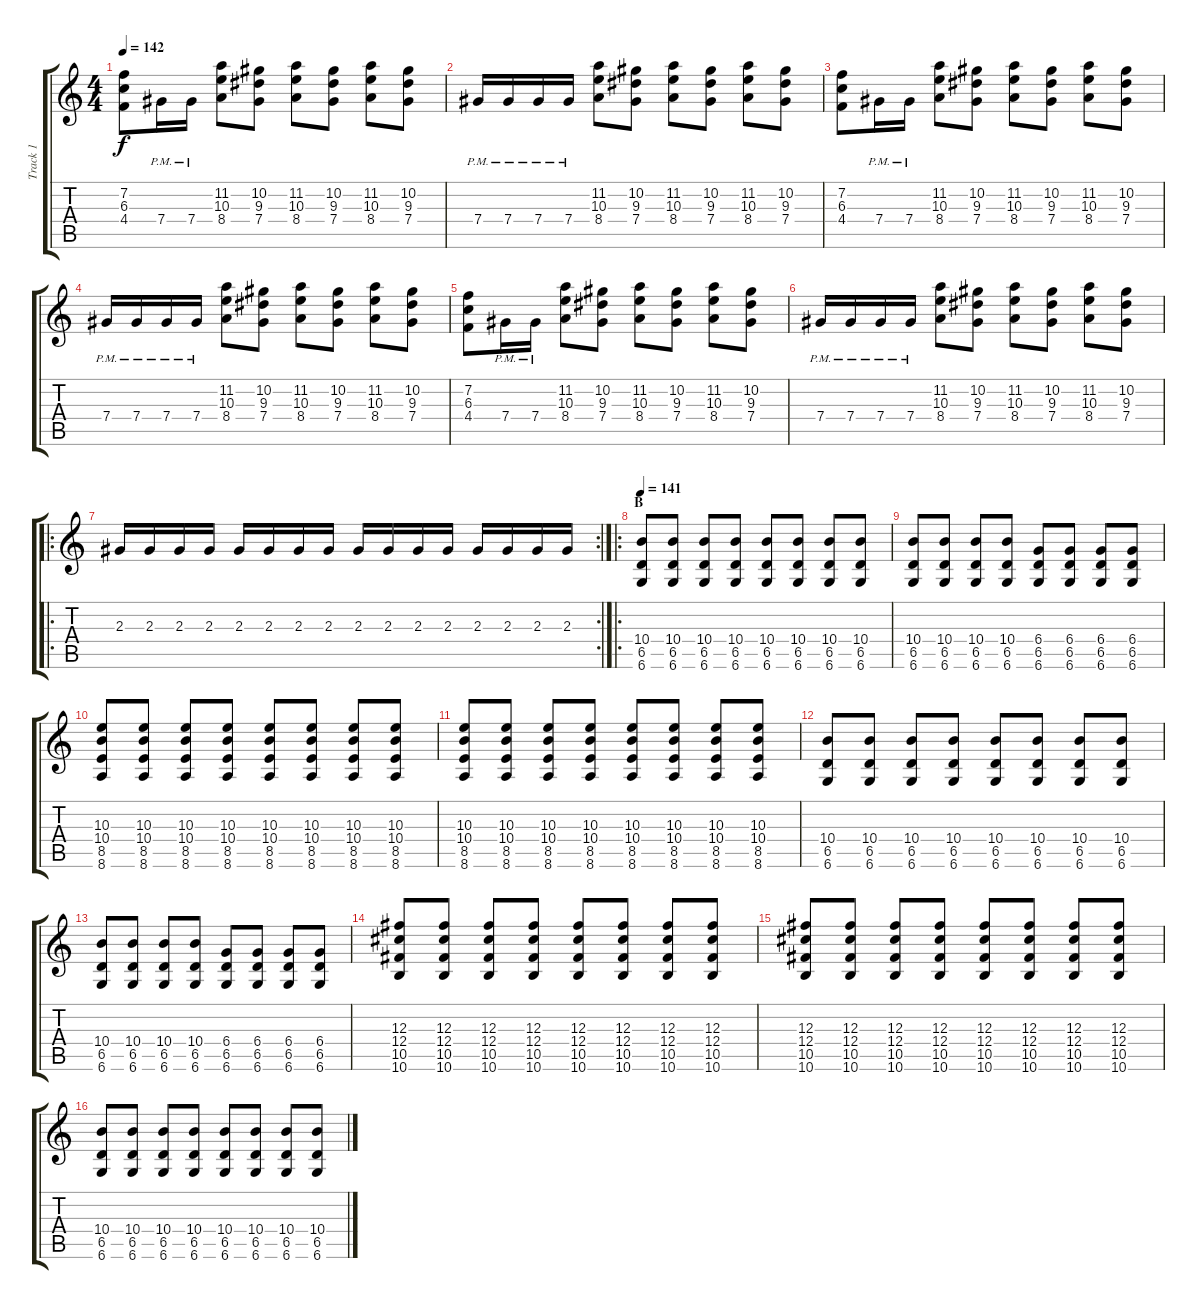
\track ("Track 1" "Track 1") {instrument distortionguitar}
\staff {score tabs}
\tuning (Eb4 Bb3 Gb3 Db3 Ab2 Db2) {hide}
\ts (4 4)
\tempo 142
\clef g2
\ks c
(7.2 6.3 4.4).8{dy f} 7.4{pm}.16 7.4{pm}.16 (11.2 10.3 8.4).8 (10.2 9.3 7.4).8 (11.2 10.3 8.4).8 (10.2 9.3 7.4).8 (11.2 10.3 8.4).8 (10.2 9.3 7.4).8 |
7.4{pm}.16 7.4{pm}.16 7.4{pm}.16 7.4{pm}.16 (11.2 10.3 8.4).8 (10.2 9.3 7.4).8 (11.2 10.3 8.4).8 (10.2 9.3 7.4).8 (11.2 10.3 8.4).8 (10.2 9.3 7.4).8 |
(7.2 6.3 4.4).8 7.4{pm}.16 7.4{pm}.16 (11.2 10.3 8.4).8 (10.2 9.3 7.4).8 (11.2 10.3 8.4).8 (10.2 9.3 7.4).8 (11.2 10.3 8.4).8 (10.2 9.3 7.4).8 |
7.4{pm}.16 7.4{pm}.16 7.4{pm}.16 7.4{pm}.16 (11.2 10.3 8.4).8 (10.2 9.3 7.4).8 (11.2 10.3 8.4).8 (10.2 9.3 7.4).8 (11.2 10.3 8.4).8 (10.2 9.3 7.4).8 |
(7.2 6.3 4.4).8 7.4{pm}.16 7.4{pm}.16 (11.2 10.3 8.4).8 (10.2 9.3 7.4).8 (11.2 10.3 8.4).8 (10.2 9.3 7.4).8 (11.2 10.3 8.4).8 (10.2 9.3 7.4).8 |
7.4{pm}.16 7.4{pm}.16 7.4{pm}.16 7.4{pm}.16 (11.2 10.3 8.4).8 (10.2 9.3 7.4).8 (11.2 10.3 8.4).8 (10.2 9.3 7.4).8 (11.2 10.3 8.4).8 (10.2 9.3 7.4).8 |
\ro
\rc 2
2.3.16 2.3.16 2.3.16 2.3.16 2.3.16 2.3.16 2.3.16 2.3.16 2.3.16 2.3.16 2.3.16 2.3.16 2.3.16 2.3.16 2.3.16 2.3.16 |
\ro
\section ("" "B")
\tempo 141
(10.4 6.5 6.6).8 (10.4 6.5 6.6).8 (10.4 6.5 6.6).8 (10.4 6.5 6.6).8 (10.4 6.5 6.6).8 (10.4 6.5 6.6).8 (10.4 6.5 6.6).8 (10.4 6.5 6.6).8 |
(10.4 6.5 6.6).8 (10.4 6.5 6.6).8 (10.4 6.5 6.6).8 (10.4 6.5 6.6).8 (6.4 6.5 6.6).8 (6.4 6.5 6.6).8 (6.4 6.5 6.6).8 (6.4 6.5 6.6).8 |
(10.3 10.4 8.5 8.6).8 (10.3 10.4 8.5 8.6).8 (10.3 10.4 8.5 8.6).8 (10.3 10.4 8.5 8.6).8 (10.3 10.4 8.5 8.6).8 (10.3 10.4 8.5 8.6).8 (10.3 10.4 8.5 8.6).8 (10.3 10.4 8.5 8.6).8 |
(10.3 10.4 8.5 8.6).8 (10.3 10.4 8.5 8.6).8 (10.3 10.4 8.5 8.6).8 (10.3 10.4 8.5 8.6).8 (10.3 10.4 8.5 8.6).8 (10.3 10.4 8.5 8.6).8 (10.3 10.4 8.5 8.6).8 (10.3 10.4 8.5 8.6).8 |
(10.4 6.5 6.6).8 (10.4 6.5 6.6).8 (10.4 6.5 6.6).8 (10.4 6.5 6.6).8 (10.4 6.5 6.6).8 (10.4 6.5 6.6).8 (10.4 6.5 6.6).8 (10.4 6.5 6.6).8 |
(10.4 6.5 6.6).8 (10.4 6.5 6.6).8 (10.4 6.5 6.6).8 (10.4 6.5 6.6).8 (6.4 6.5 6.6).8 (6.4 6.5 6.6).8 (6.4 6.5 6.6).8 (6.4 6.5 6.6).8 |
(12.3 12.4 10.5 10.6).8 (12.3 12.4 10.5 10.6).8 (12.3 12.4 10.5 10.6).8 (12.3 12.4 10.5 10.6).8 (12.3 12.4 10.5 10.6).8 (12.3 12.4 10.5 10.6).8 (12.3 12.4 10.5 10.6).8 (12.3 12.4 10.5 10.6).8 |
(12.3 12.4 10.5 10.6).8 (12.3 12.4 10.5 10.6).8 (12.3 12.4 10.5 10.6).8 (12.3 12.4 10.5 10.6).8 (12.3 12.4 10.5 10.6).8 (12.3 12.4 10.5 10.6).8 (12.3 12.4 10.5 10.6).8 (12.3 12.4 10.5 10.6).8 |
(10.4 6.5 6.6).8 (10.4 6.5 6.6).8 (10.4 6.5 6.6).8 (10.4 6.5 6.6).8 (10.4 6.5 6.6).8 (10.4 6.5 6.6).8 (10.4 6.5 6.6).8 (10.4 6.5 6.6).8
